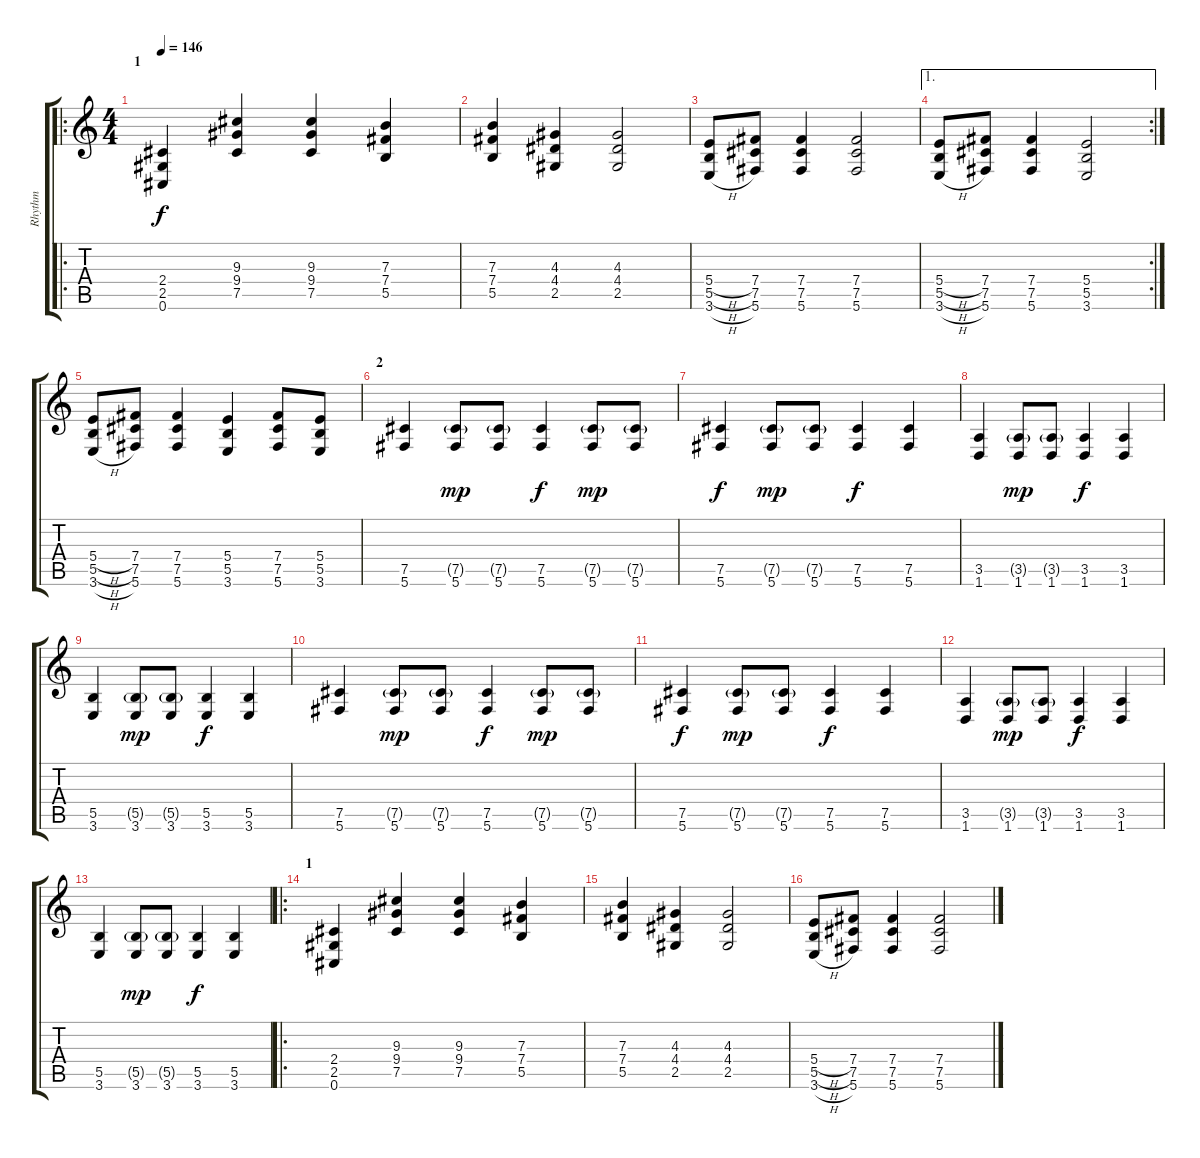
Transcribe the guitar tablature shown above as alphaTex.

\track ("Rhythm" "Rhythm") {instrument distortionguitar}
\staff {score tabs}
\tuning (Db4 Ab3 E3 B2 Gb2 Db2) {hide}
\ro
\ts (4 4)
\section ("" "1")
\tempo 146
\clef g2
\ks c
(2.4 2.5 0.6).4{dy f instrument distortionguitar} (9.3 9.4 7.5).4 (9.3 9.4 7.5).4 (7.3 7.4 5.5).4 |
(7.3 7.4 5.5).4 (4.3 4.4 2.5).4 (4.3 4.4 2.5).2 |
(5.4{h} 5.5{h} 3.6{h}).8 (7.4 7.5 5.6).8 (7.4 7.5 5.6).4 (7.4 7.5 5.6).2 |
\ae 1
\rc 2
(5.4{h} 5.5{h} 3.6{h}).8 (7.4 7.5 5.6).8 (7.4 7.5 5.6).4 (5.4 5.5 3.6).2 |
(5.4{h} 5.5{h} 3.6{h}).8 (7.4 7.5 5.6).8 (7.4 7.5 5.6).4 (5.4 5.5 3.6).4 (7.4 7.5 5.6).8 (5.4 5.5 3.6).8 |
\section ("" "2")
(7.5 5.6).4 (7.5{g} 5.6).8{dy mp} (7.5{g} 5.6).8 (7.5 5.6).4{dy f} (7.5{g} 5.6).8{dy mp} (7.5{g} 5.6).8 |
(7.5 5.6).4{dy f} (7.5{g} 5.6).8{dy mp} (7.5{g} 5.6).8 (7.5 5.6).4{dy f} (7.5 5.6).4 |
(3.5 1.6).4 (3.5{g} 1.6).8{dy mp} (3.5{g} 1.6).8 (3.5 1.6).4{dy f} (3.5 1.6).4 |
(5.5 3.6).4 (5.5{g} 3.6).8{dy mp} (5.5{g} 3.6).8 (5.5 3.6).4{dy f} (5.5 3.6).4 |
(7.5 5.6).4 (7.5{g} 5.6).8{dy mp} (7.5{g} 5.6).8 (7.5 5.6).4{dy f} (7.5{g} 5.6).8{dy mp} (7.5{g} 5.6).8 |
(7.5 5.6).4{dy f} (7.5{g} 5.6).8{dy mp} (7.5{g} 5.6).8 (7.5 5.6).4{dy f} (7.5 5.6).4 |
(3.5 1.6).4 (3.5{g} 1.6).8{dy mp} (3.5{g} 1.6).8 (3.5 1.6).4{dy f} (3.5 1.6).4 |
(5.5 3.6).4 (5.5{g} 3.6).8{dy mp} (5.5{g} 3.6).8 (5.5 3.6).4{dy f} (5.5 3.6).4 |
\ro
\section ("" "1")
(2.4 2.5 0.6).4 (9.3 9.4 7.5).4 (9.3 9.4 7.5).4 (7.3 7.4 5.5).4 |
(7.3 7.4 5.5).4 (4.3 4.4 2.5).4 (4.3 4.4 2.5).2 |
(5.4{h} 5.5{h} 3.6{h}).8 (7.4 7.5 5.6).8 (7.4 7.5 5.6).4 (7.4 7.5 5.6).2
